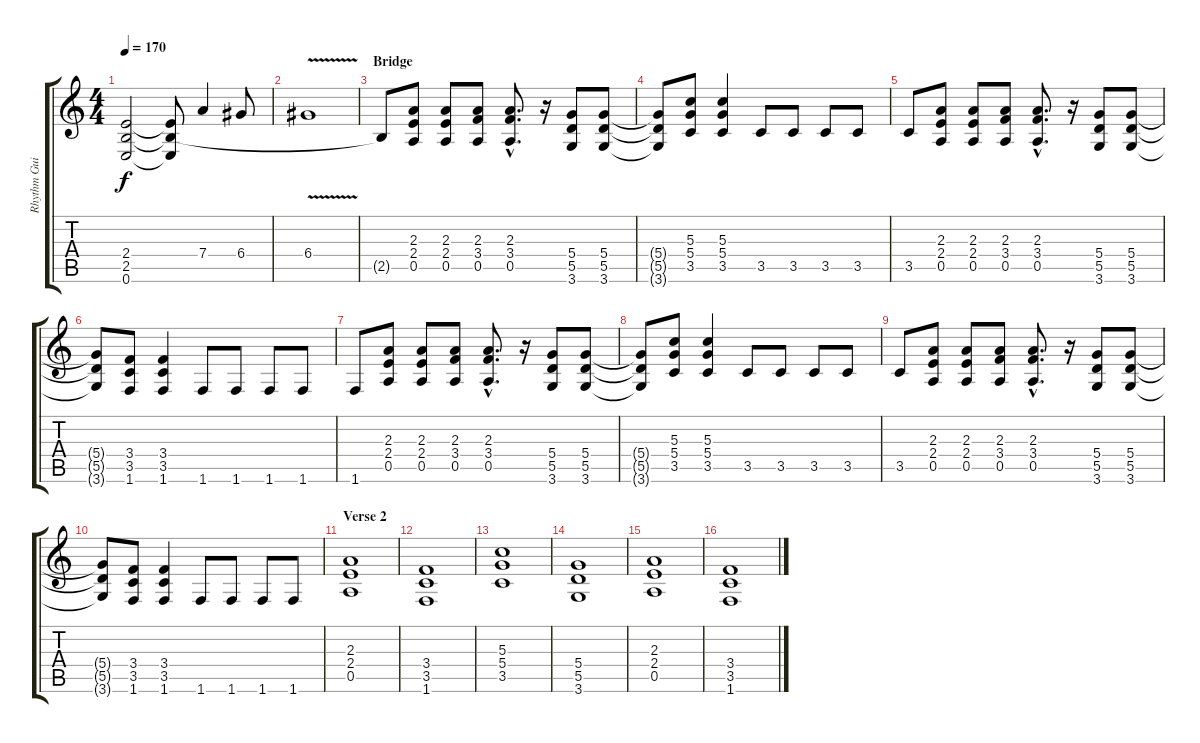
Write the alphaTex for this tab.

\track ("Rhythm Guitar 1" "Rhythm Gui") {instrument distortionguitar}
\staff {score tabs}
\tuning (E4 B3 G3 D3 A2 E2) {hide}
\ts (4 4)
\tempo 170
\clef g2
\ks c
(2.4 2.5 0.6).2{dy f} (2.4{t} 2.5{t} 0.6{t}).8 7.4.4 6.4.8 |
6.4{v}.1 |
\section ("" "Bridge")
2.5{t}.8 (2.3 2.4 0.5).8 (2.3 2.4 0.5).8 (2.3 3.4 0.5).8 (2.3{hac} 3.4{hac} 0.5{hac}).8{d} r.16 (5.4 5.5 3.6).8 (5.4 5.5 3.6).8 |
(5.4{t} 5.5{t} 3.6{t}).8 (5.3 5.4 3.5).8 (5.3 5.4 3.5).4 3.5.8 3.5.8 3.5.8 3.5.8 |
3.5.8 (2.3 2.4 0.5).8 (2.3 2.4 0.5).8 (2.3 3.4 0.5).8 (2.3{hac} 3.4{hac} 0.5{hac}).8{d} r.16 (5.4 5.5 3.6).8 (5.4 5.5 3.6).8 |
(5.4{t} 5.5{t} 3.6{t}).8 (3.4 3.5 1.6).8 (3.4 3.5 1.6).4 1.6.8 1.6.8 1.6.8 1.6.8 |
1.6.8 (2.3 2.4 0.5).8 (2.3 2.4 0.5).8 (2.3 3.4 0.5).8 (2.3{hac} 3.4{hac} 0.5{hac}).8{d} r.16 (5.4 5.5 3.6).8 (5.4 5.5 3.6).8 |
(5.4{t} 5.5{t} 3.6{t}).8 (5.3 5.4 3.5).8 (5.3 5.4 3.5).4 3.5.8 3.5.8 3.5.8 3.5.8 |
3.5.8 (2.3 2.4 0.5).8 (2.3 2.4 0.5).8 (2.3 3.4 0.5).8 (2.3{hac} 3.4{hac} 0.5{hac}).8{d} r.16 (5.4 5.5 3.6).8 (5.4 5.5 3.6).8 |
(5.4{t} 5.5{t} 3.6{t}).8 (3.4 3.5 1.6).8 (3.4 3.5 1.6).4 1.6.8 1.6.8 1.6.8 1.6.8 |
\section ("" "Verse 2")
(2.3 2.4 0.5).1 |
(3.4 3.5 1.6).1 |
(5.3 5.4 3.5).1 |
(5.4 5.5 3.6).1 |
(2.3 2.4 0.5).1 |
(3.4 3.5 1.6).1
